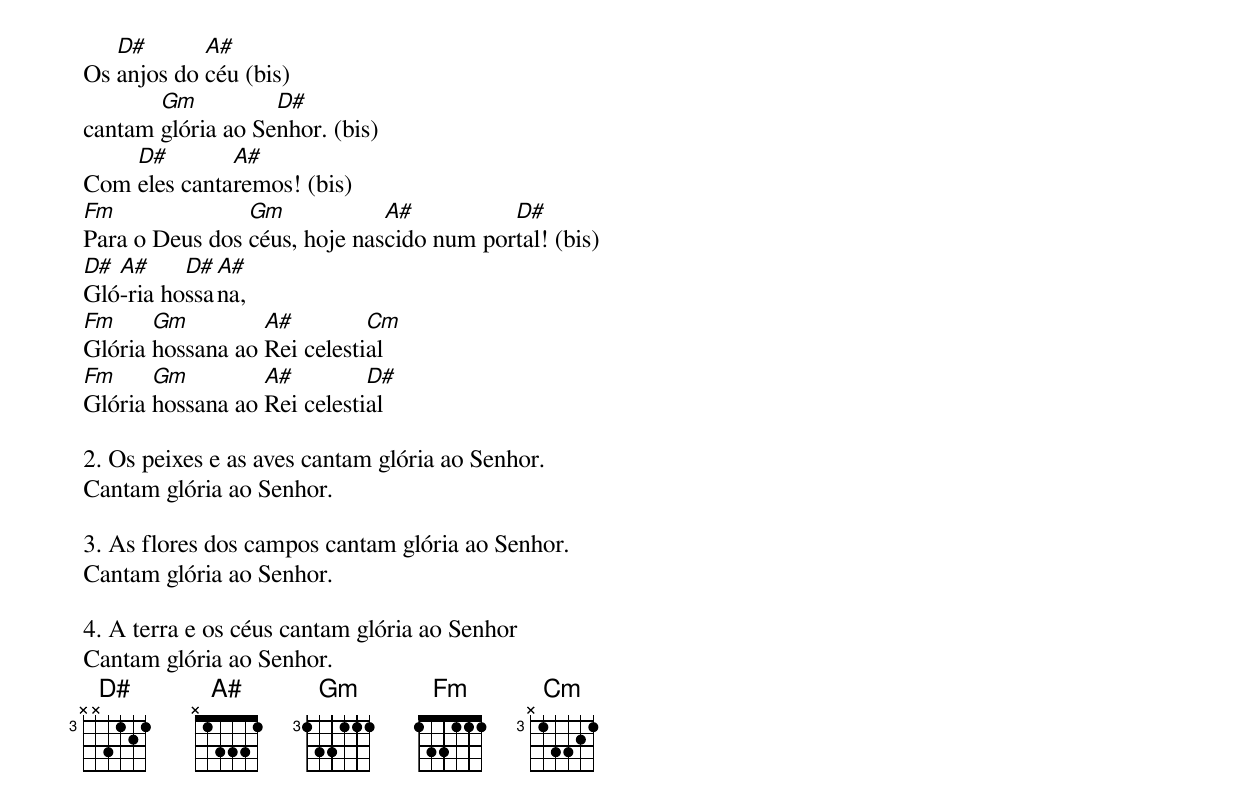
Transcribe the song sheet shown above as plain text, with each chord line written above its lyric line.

   D#       A#
Os anjos do céu (bis)
       Gm          D#
cantam glória ao Senhor. (bis)
    D#        A#
Com eles cantaremos! (bis)
Fm              Gm            A#          D#
Para o Deus dos céus, hoje nascido num portal! (bis)
D# A#     D# A#
Gló-ria hossana,
Fm     Gm         A#         Cm
Glória hossana ao Rei celestial
Fm     Gm         A#         D#
Glória hossana ao Rei celestial

2. Os peixes e as aves cantam glória ao Senhor.
Cantam glória ao Senhor.

3. As flores dos campos cantam glória ao Senhor.
Cantam glória ao Senhor.

4. A terra e os céus cantam glória ao Senhor
Cantam glória ao Senhor.
